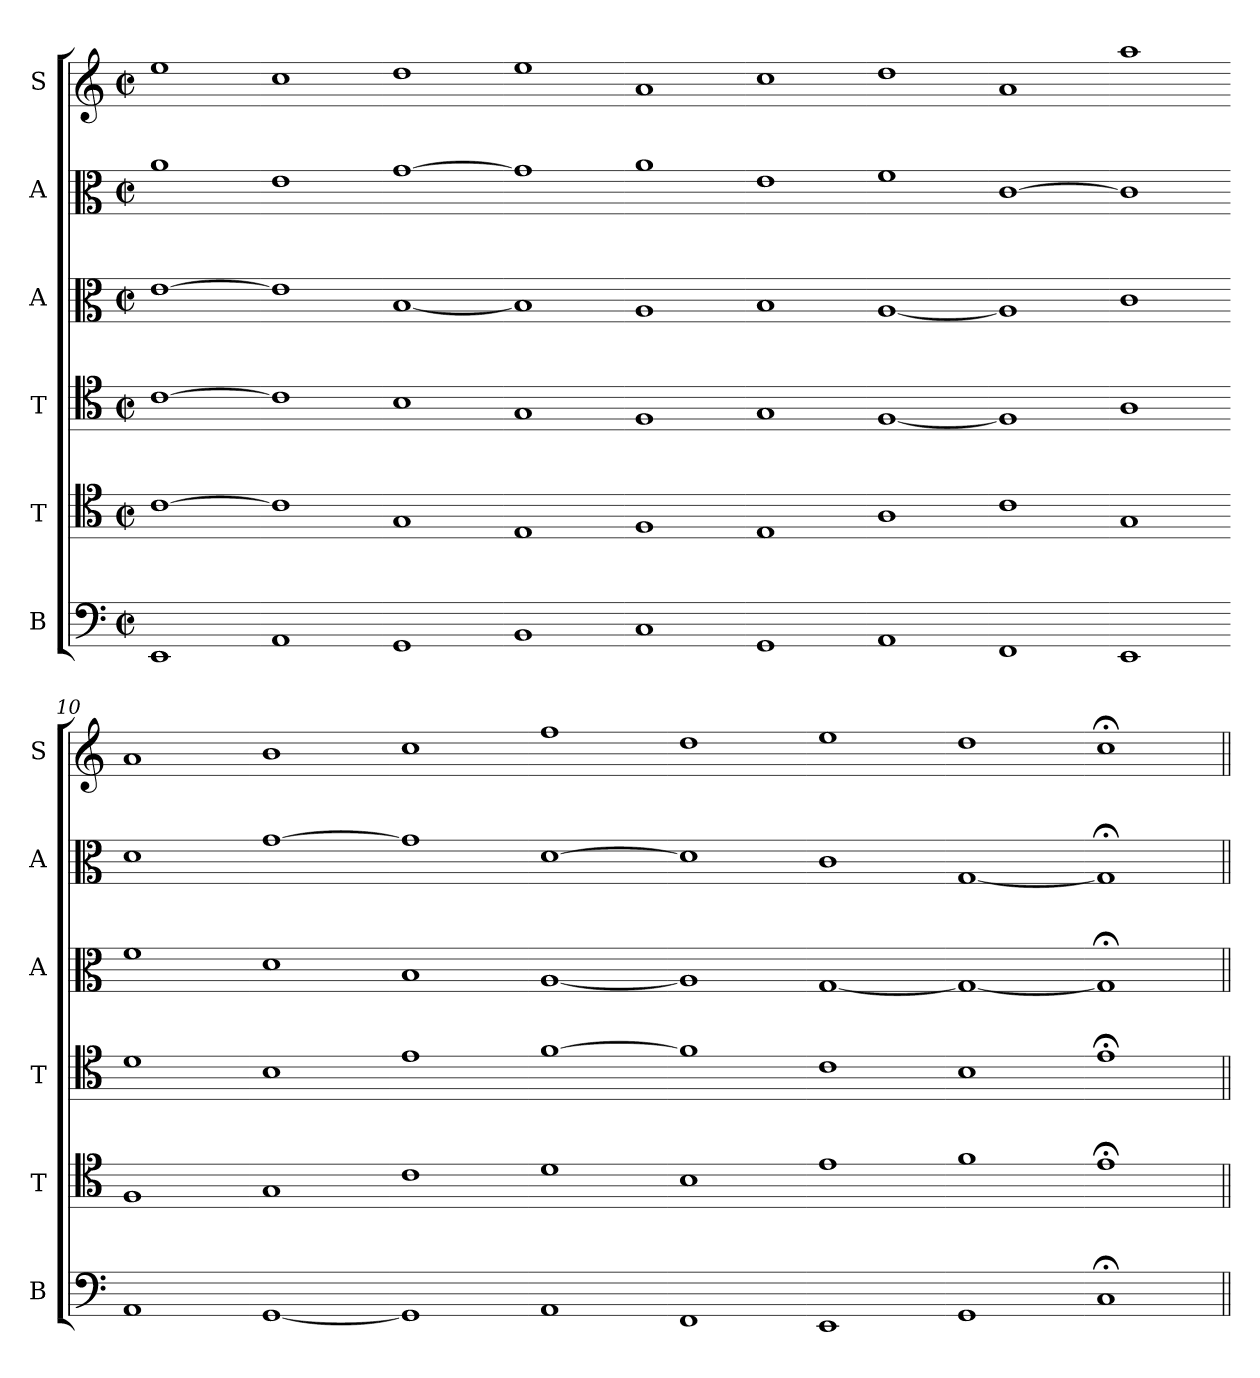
**kern	**kern	**kern	**kern	**kern	**kern
*part6	*part5	*part4	*part3	*part2	*part1
*staff6	*staff5	*staff4	*staff3	*staff2	*staff1
*I"B	*I"T	*I"T	*I"A	*I"A	*I"S
*I'B	*I'T	*I'T	*I'A	*I'A	*I'S
*clefF4	*clefC4	*clefC4	*clefC3	*clefC3	*clefG2
*k[]	*k[]	*k[]	*k[]	*k[]	*k[]
*M2/2	*M2/2	*M2/2	*M2/2	*M2/2	*M2/2
*met(c|)	*met(c|)	*met(c|)	*met(c|)	*met(c|)	*met(c|)
*MM208	*MM208	*MM208	*MM208	*MM208	*MM208
=1	=1	=1	=1	=1	=1
1EE	[1c	[1c	[1e	1a	1ee
=2-	=2-	=2-	=2-	=2-	=2-
1AA	1c]	1c]	1e]	1e	1cc
=3-	=3-	=3-	=3-	=3-	=3-
1GG	1G	1B	[1B	[1g	1dd
=4-	=4-	=4-	=4-	=4-	=4-
1BB	1E	1G	1B]	1g]	1ee
=5-	=5-	=5-	=5-	=5-	=5-
1C	1F	1F	1A	1a	1a
=6-	=6-	=6-	=6-	=6-	=6-
1GG	1E	1G	1B	1e	1cc
=7-	=7-	=7-	=7-	=7-	=7-
1AA	1A	[1F	[1A	1f	1dd
=8-	=8-	=8-	=8-	=8-	=8-
1FF	1c	1F]	1A]	[1c	1a
=9-	=9-	=9-	=9-	=9-	=9-
1EE	1G	1A	1c	1c]	1aa
=10-	=10-	=10-	=10-	=10-	=10-
1AA	1F	1d	1f	1d	1a
=11-	=11-	=11-	=11-	=11-	=11-
[1GG	1G	1B	1d	[1g	1b
=12-	=12-	=12-	=12-	=12-	=12-
1GG]	1c	1e	1B	1g]	1cc
=13-	=13-	=13-	=13-	=13-	=13-
1AA	1d	[1f	[1A	[1d	1ff
=14-	=14-	=14-	=14-	=14-	=14-
1FF	1B	1f]	1A]	1d]	1dd
=15-	=15-	=15-	=15-	=15-	=15-
1EE	1e	1c	[1G	1c	1ee
=16-	=16-	=16-	=16-	=16-	=16-
1GG	1f	1B	1G_	[1G	1dd
=17-	=17-	=17-	=17-	=17-	=17-
1C;<	1e;<	1e;<	1G;<]	1G;]	1cc;<
=||	=||	=||	=||	=||	=||
*-	*-	*-	*-	*-	*-
